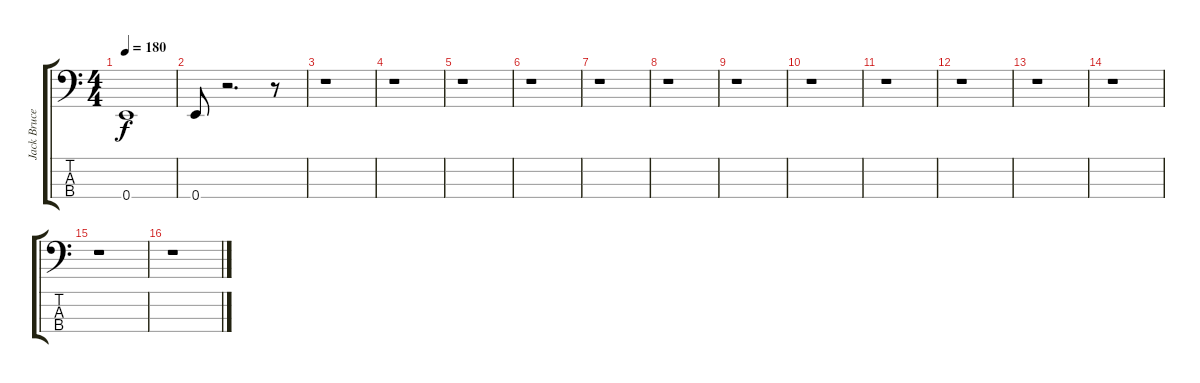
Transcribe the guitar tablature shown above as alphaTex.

\track ("Jack Bruce (higher)" "Jack Bruce") {instrument electricguitarmuted}
\staff {score tabs}
\tuning (G2 D2 A1 E1) {hide}
\ts (4 4)
\tempo 180
\clef f4
\ks c
0.4.1{dy f instrument electricguitarmuted} |
0.4.8 r.2{d} r.8 |
r.1 |
r.1 |
r.1 |
r.1 |
r.1 |
r.1 |
r.1 |
r.1 |
r.1 |
r.1 |
r.1 |
r.1 |
r.1 |
r.1
